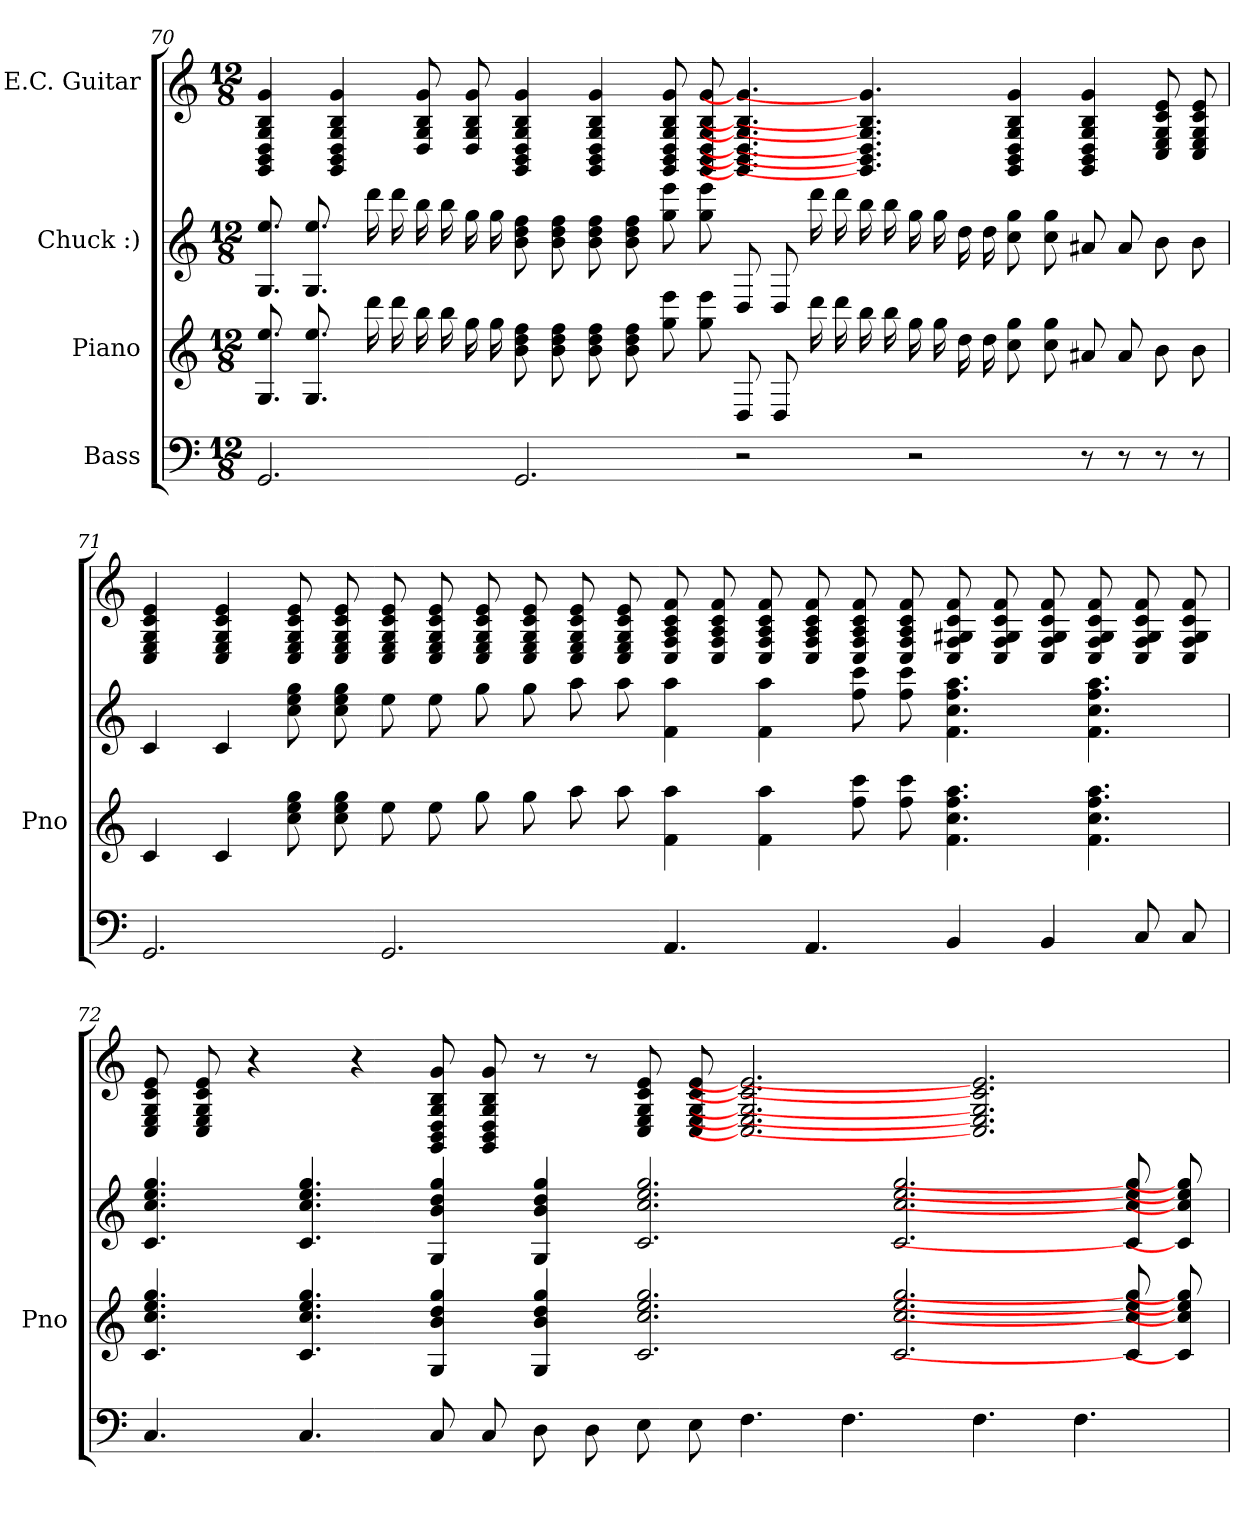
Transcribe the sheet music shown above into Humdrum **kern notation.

**kern	**kern	**kern	**kern
*part4	*part3	*part2	*part1
*staff4	*staff3	*staff2	*staff1
*I"Bass	*I"Piano	*I"Chuck :)	*I"E.C. Guitar
*	*I'Pno	*	*
*	*	*	*
*k[]	*k[]	*k[]	*k[]
*M12/8	*M12/8	*M12/8	*M12/8
=70	=70	=70	=70
2.GG	8.ee 8.G	8.ee 8.G	4g 4B 4G 4D 4BB 4GG
.	8.ee 8.G	8.ee 8.G	.
.	.	.	4g 4B 4G 4D 4BB 4GG
.	16ddd	16ddd	.
.	16ddd	16ddd	.
.	16bb	16bb	8g 8B 8G 8D
.	16bb	16bb	.
.	16gg	16gg	8g 8B 8G 8D
.	16gg	16gg	.
2.GG	8ff 8dd 8b	8ff 8dd 8b	4g 4B 4G 4D 4BB 4GG
.	8ff 8dd 8b	8ff 8dd 8b	.
.	8ff 8dd 8b	8ff 8dd 8b	4g 4B 4G 4D 4BB 4GG
.	8ff 8dd 8b	8ff 8dd 8b	.
.	8eee 8gg	8eee 8gg	8g 8B 8G 8D 8BB 8GG
.	8eee 8gg	8eee 8gg	8g 8B 8G 8D 8BB 8GG
2r	8D	8D	4.g] 4.B] 4.G] 4.D] 4.BB] 4.GG]
.	8D	8D	.
.	16ddd	16ddd	.
.	16ddd	16ddd	.
.	16bb	16bb	4.g] 4.B] 4.G] 4.D] 4.BB] 4.GG]
.	16bb	16bb	.
2r	16gg	16gg	.
.	16gg	16gg	.
.	16dd	16dd	.
.	16dd	16dd	.
.	8gg 8cc	8gg 8cc	4g 4B 4G 4D 4BB 4GG
.	8gg 8cc	8gg 8cc	.
8r	8a#	8a#	4g 4B 4G 4D 4BB 4GG
8r	8a#	8a#	.
8r	8b	8b	8e 8c 8G 8E 8C
8r	8b	8b	8e 8c 8G 8E 8C
=71	=71	=71	=71
2.GG	4c	4c	4e 4c 4G 4E 4C
.	4c	4c	4e 4c 4G 4E 4C
.	8gg 8ee 8cc	8gg 8ee 8cc	8e 8c 8G 8E 8C
.	8gg 8ee 8cc	8gg 8ee 8cc	8e 8c 8G 8E 8C
2.GG	8ee	8ee	8e 8c 8G 8E 8C
.	8ee	8ee	8e 8c 8G 8E 8C
.	8gg	8gg	8e 8c 8G 8E 8C
.	8gg	8gg	8e 8c 8G 8E 8C
.	8aa	8aa	8e 8c 8G 8E 8C
.	8aa	8aa	8e 8c 8G 8E 8C
4.AA	4aa 4f	4aa 4f	8f 8c 8A 8F 8C
.	.	.	8f 8c 8A 8F 8C
.	4aa 4f	4aa 4f	8f 8c 8A 8F 8C
4.AA	.	.	8f 8c 8A 8F 8C
.	8ccc 8ff	8ccc 8ff	8f 8c 8A 8F 8C
.	8ccc 8ff	8ccc 8ff	8f 8c 8A 8F 8C
4BB	4.aa 4.ff 4.cc 4.f	4.aa 4.ff 4.cc 4.f	8f 8c 8G# 8F 8C
.	.	.	8f 8c 8G# 8F 8C
4BB	.	.	8f 8c 8G# 8F 8C
.	4.aa 4.ff 4.cc 4.f	4.aa 4.ff 4.cc 4.f	8f 8c 8G# 8F 8C
8C	.	.	8f 8c 8G# 8F 8C
8C	.	.	8f 8c 8G# 8F 8C
=72	=72	=72	=72
4.C	4.gg 4.ee 4.cc 4.c	4.gg 4.ee 4.cc 4.c	8e 8c 8G 8E 8C
.	.	.	8e 8c 8G 8E 8C
.	.	.	4r
4.C	4.gg 4.ee 4.cc 4.c	4.gg 4.ee 4.cc 4.c	.
.	.	.	4r
8C	4gg 4dd 4b 4G	4gg 4dd 4b 4G	8g 8B 8G 8D 8BB 8GG
8C	.	.	8g 8B 8G 8D 8BB 8GG
8D	4gg 4dd 4b 4G	4gg 4dd 4b 4G	8r
8D	.	.	8r
8E	2.gg 2.ee 2.cc 2.c	2.gg 2.ee 2.cc 2.c	8e 8c 8G 8E 8C
8E	.	.	8e 8c 8G 8E 8C
4.F	.	.	2.e] 2.c] 2.G] 2.E] 2.C]
4.F	.	.	.
.	2.gg 2.ee 2.cc 2.c	2.gg 2.ee 2.cc 2.c	.
4.F	.	.	2.e] 2.c] 2.G] 2.E] 2.C]
4.F	.	.	.
.	8gg] 8ee] 8cc] 8c]	8gg] 8ee] 8cc] 8c]	.
.	8gg] 8ee] 8cc] 8c]	8gg] 8ee] 8cc] 8c]	.
=	=	=	=
*-	*-	*-	*-
